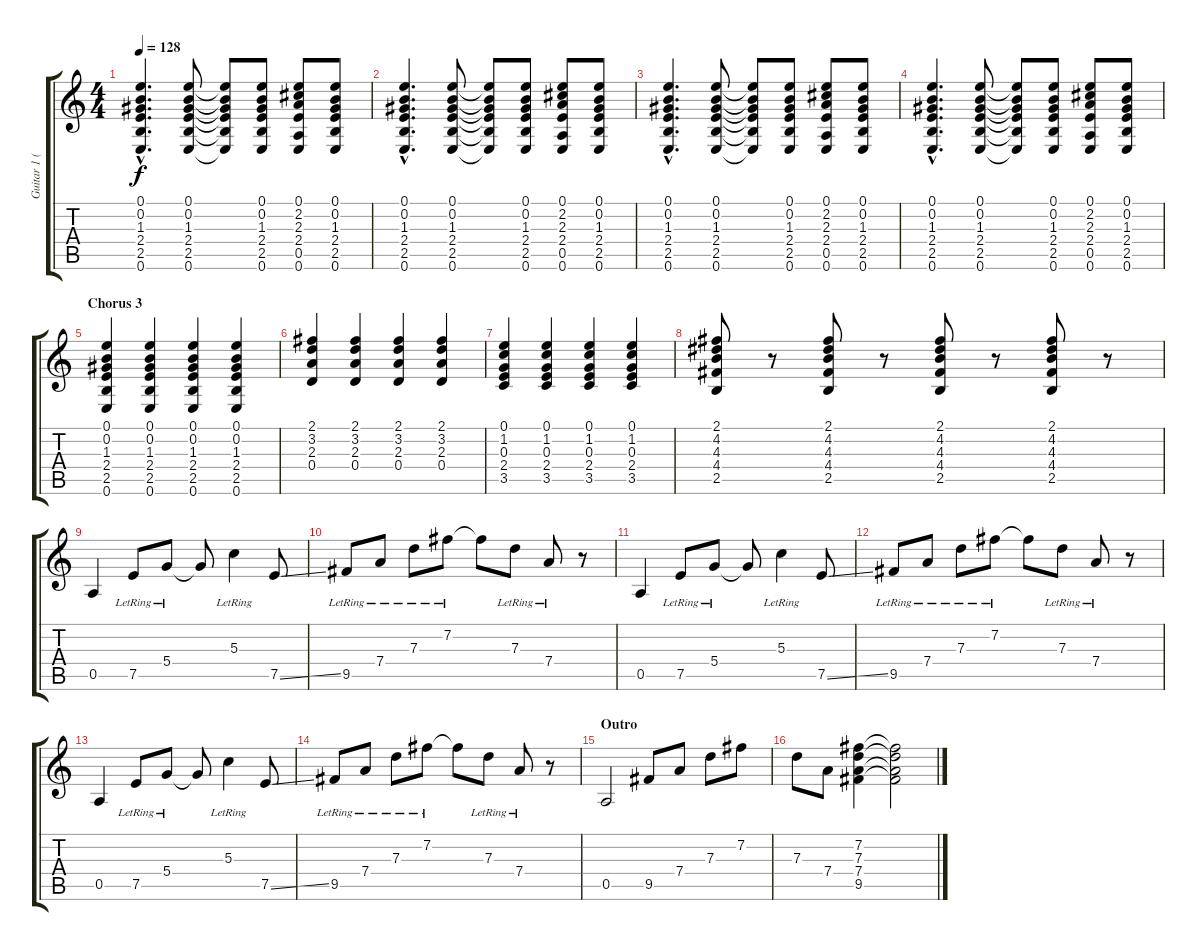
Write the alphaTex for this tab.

\track ("Guitar 1 (Electric 12 strings)" "Guitar 1 (") {instrument electricguitarclean}
\staff {score tabs}
\tuning (E4 B3 G3 D3 A2 E2) {hide}
\ts (4 4)
\tempo 128
\clef g2
\ks c
(0.1{hac} 0.2{hac} 1.3{hac} 2.4{hac} 2.5{hac} 0.6{hac}).4{d dy f} (0.1 0.2 1.3 2.4 2.5 0.6).8 (0.1{t} 0.2{t} 1.3{t} 2.4{t} 2.5{t} 0.6{t}).8 (0.1 0.2 1.3 2.4 2.5 0.6).8 (0.1 2.2 2.3 2.4 0.5 0.6).8 (0.1 0.2 1.3 2.4 2.5 0.6).8 |
(0.1{hac} 0.2{hac} 1.3{hac} 2.4{hac} 2.5{hac} 0.6{hac}).4{d} (0.1 0.2 1.3 2.4 2.5 0.6).8 (0.1{t} 0.2{t} 1.3{t} 2.4{t} 2.5{t} 0.6{t}).8 (0.1 0.2 1.3 2.4 2.5 0.6).8 (0.1 2.2 2.3 2.4 0.5 0.6).8 (0.1 0.2 1.3 2.4 2.5 0.6).8 |
(0.1{hac} 0.2{hac} 1.3{hac} 2.4{hac} 2.5{hac} 0.6{hac}).4{d} (0.1 0.2 1.3 2.4 2.5 0.6).8 (0.1{t} 0.2{t} 1.3{t} 2.4{t} 2.5{t} 0.6{t}).8 (0.1 0.2 1.3 2.4 2.5 0.6).8 (0.1 2.2 2.3 2.4 0.5 0.6).8 (0.1 0.2 1.3 2.4 2.5 0.6).8 |
(0.1{hac} 0.2{hac} 1.3{hac} 2.4{hac} 2.5{hac} 0.6{hac}).4{d} (0.1 0.2 1.3 2.4 2.5 0.6).8 (0.1{t} 0.2{t} 1.3{t} 2.4{t} 2.5{t} 0.6{t}).8 (0.1 0.2 1.3 2.4 2.5 0.6).8 (0.1 2.2 2.3 2.4 0.5 0.6).8 (0.1 0.2 1.3 2.4 2.5 0.6).8 |
\section ("" "Chorus 3")
(0.1 0.2 1.3 2.4 2.5 0.6).4 (0.1 0.2 1.3 2.4 2.5 0.6).4 (0.1 0.2 1.3 2.4 2.5 0.6).4 (0.1 0.2 1.3 2.4 2.5 0.6).4 |
(2.1 3.2 2.3 0.4).4 (2.1 3.2 2.3 0.4).4 (2.1 3.2 2.3 0.4).4 (2.1 3.2 2.3 0.4).4 |
(0.1 1.2 0.3 2.4 3.5).4 (0.1 1.2 0.3 2.4 3.5).4 (0.1 1.2 0.3 2.4 3.5).4 (0.1 1.2 0.3 2.4 3.5).4 |
(2.1 4.2 4.3 4.4 2.5).8 r.8 (2.1 4.2 4.3 4.4 2.5).8 r.8 (2.1 4.2 4.3 4.4 2.5).8 r.8 (2.1 4.2 4.3 4.4 2.5).8 r.8 |
0.5.4 7.5{lr}.8 5.4{lr}.8 5.4{t}.8 5.3{lr}.4 7.5{ss}.8 |
9.5{lr}.8 7.4{lr}.8 7.3{lr}.8 7.2{lr}.8 7.2{t}.8 7.3{lr}.8 7.4{lr}.8 r.8 |
0.5.4 7.5{lr}.8 5.4{lr}.8 5.4{t}.8 5.3{lr}.4 7.5{ss}.8 |
9.5{lr}.8 7.4{lr}.8 7.3{lr}.8 7.2{lr}.8 7.2{t}.8 7.3{lr}.8 7.4{lr}.8 r.8 |
0.5.4 7.5{lr}.8 5.4{lr}.8 5.4{t}.8 5.3{lr}.4 7.5{ss}.8 |
9.5{lr}.8 7.4{lr}.8 7.3{lr}.8 7.2{lr}.8 7.2{t}.8 7.3{lr}.8 7.4{lr}.8 r.8 |
\section ("" "Outro")
0.5.2 9.5.8 7.4.8 7.3.8 7.2.8 |
7.3.8 7.4.8 (7.2 7.3 7.4 9.5).4 (7.2{t} 7.3{t} 7.4{t} 9.5{t}).2
